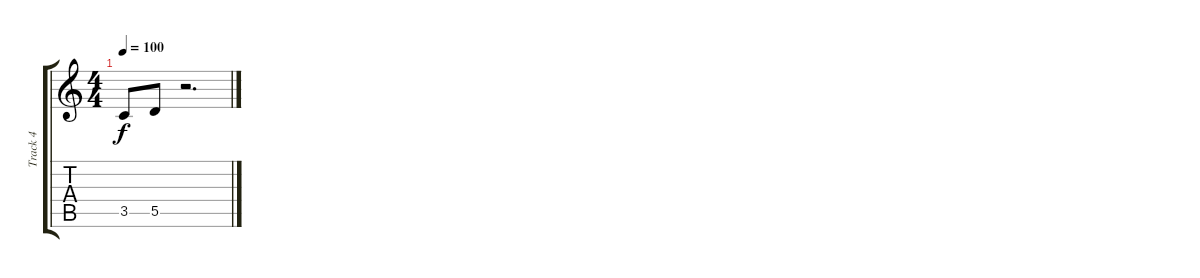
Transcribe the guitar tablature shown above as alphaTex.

\track ("Track 4" "Track 4") {instrument overdrivenguitar}
\staff {score tabs}
\tuning (E4 B3 G3 D3 A2 E2) {hide}
\ts (4 4)
\tempo 100
\clef g2
\ks c
3.5.8{dy f} 5.5.8 r.2{d}
